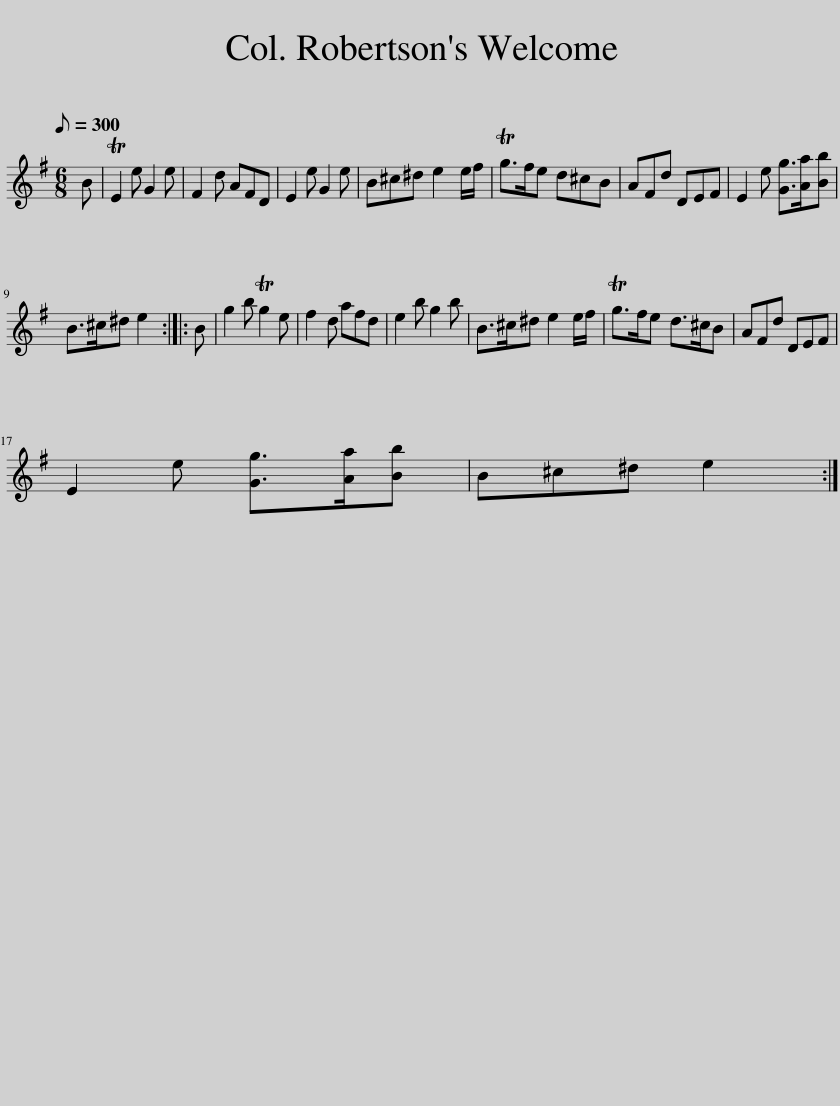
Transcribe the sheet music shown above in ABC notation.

X:1
L:1/8
Q:1/8=300
M:6/8
I:linebreak $
K:none
V:1 treble transpose="8 "
V:1
[K:G] B | TE2 e G2 e | F2 d AFD | E2 e G2 e | B^c^d e2 e/f/ | %5
 Tg>fe d^cB | AFd DEF | E2 e [Gg]>[Aa][Bb] |$ B>^c^d e2 :: B | %10
 g2 b Tg2 e | f2 d afd | e2 b g2 b | B>^c^d e2 e/f/ | Tg>fe d>^cB | %15
 AFd DEF |$ E2 e [Gg]>[Aa][Bb] | B^c^d e2 :| %18
